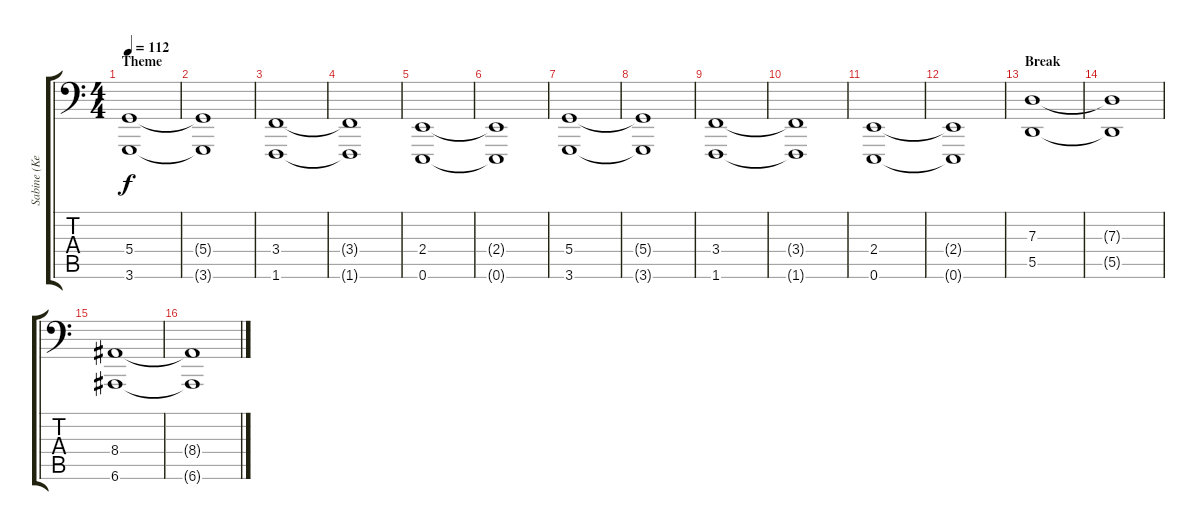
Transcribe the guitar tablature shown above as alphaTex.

\track ("Sabine (KeybLow)" "Sabine (Ke") {instrument stringensemble1}
\staff {score tabs}
\tuning (E3 B2 G2 D2 A1 E1) {hide}
\ts (4 4)
\section ("" "Theme")
\tempo 112
\clef f4
\ks c
(5.4 3.6).1{dy f} |
(5.4{t} 3.6{t}).1 |
(3.4 1.6).1 |
(3.4{t} 1.6{t}).1 |
(2.4 0.6).1 |
(2.4{t} 0.6{t}).1 |
(5.4 3.6).1 |
(5.4{t} 3.6{t}).1 |
(3.4 1.6).1 |
(3.4{t} 1.6{t}).1 |
(2.4 0.6).1 |
(2.4{t} 0.6{t}).1 |
\section ("" "Break")
(7.3 5.5).1{volume 15 instrument stringensemble1} |
(7.3{t} 5.5{t}).1 |
(8.4 6.6).1 |
(8.4{t} 6.6{t}).1
